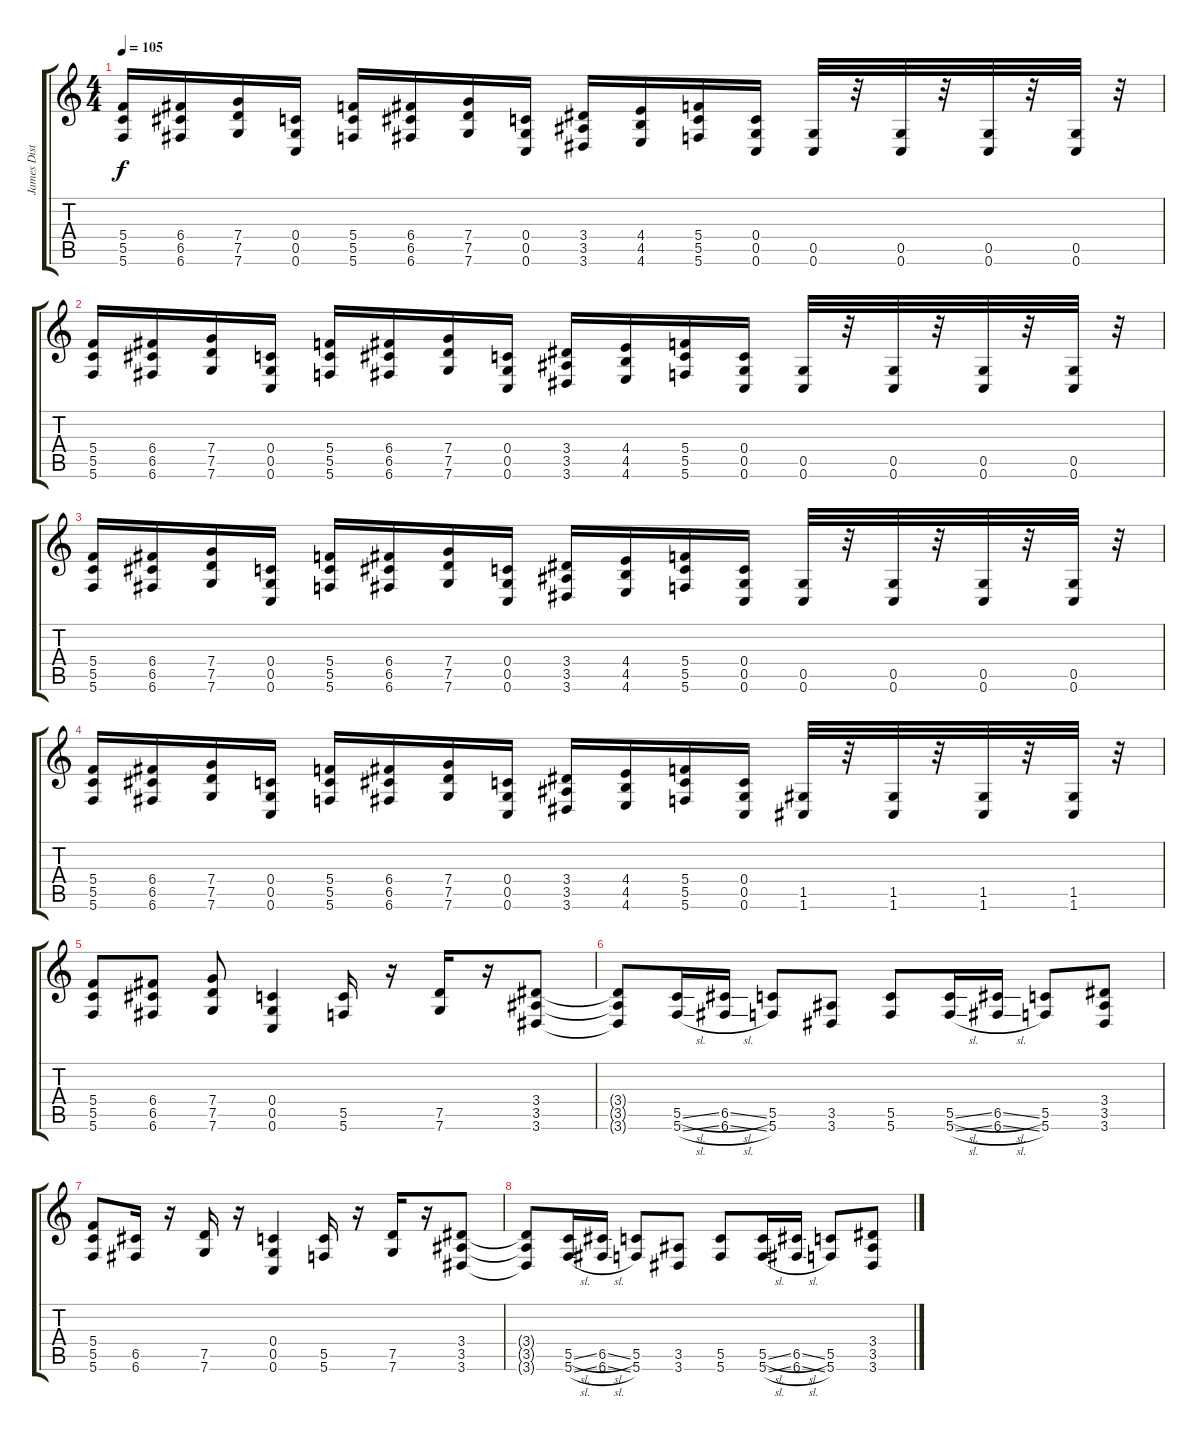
\track ("James Distortion" "James Dist") {instrument distortionguitar}
\staff {score tabs}
\tuning (D4 A3 F3 C3 G2 C2) {hide}
\ts (4 4)
\tempo 105
\clef g2
\ks c
(5.4 5.5 5.6).16{dy f} (6.4 6.5 6.6).16 (7.4 7.5 7.6).16 (0.4 0.5 0.6).16 (5.4 5.5 5.6).16 (6.4 6.5 6.6).16 (7.4 7.5 7.6).16 (0.4 0.5 0.6).16 (3.4 3.5 3.6).16 (4.4 4.5 4.6).16 (5.4 5.5 5.6).16 (0.4 0.5 0.6).16 (0.5 0.6).32 r.32 (0.5 0.6).32 r.32 (0.5 0.6).32 r.32 (0.5 0.6).32 r.32 |
(5.4 5.5 5.6).16 (6.4 6.5 6.6).16 (7.4 7.5 7.6).16 (0.4 0.5 0.6).16 (5.4 5.5 5.6).16 (6.4 6.5 6.6).16 (7.4 7.5 7.6).16 (0.4 0.5 0.6).16 (3.4 3.5 3.6).16 (4.4 4.5 4.6).16 (5.4 5.5 5.6).16 (0.4 0.5 0.6).16 (0.5 0.6).32 r.32 (0.5 0.6).32 r.32 (0.5 0.6).32 r.32 (0.5 0.6).32 r.32 |
(5.4 5.5 5.6).16 (6.4 6.5 6.6).16 (7.4 7.5 7.6).16 (0.4 0.5 0.6).16 (5.4 5.5 5.6).16 (6.4 6.5 6.6).16 (7.4 7.5 7.6).16 (0.4 0.5 0.6).16 (3.4 3.5 3.6).16 (4.4 4.5 4.6).16 (5.4 5.5 5.6).16 (0.4 0.5 0.6).16 (0.5 0.6).32 r.32 (0.5 0.6).32 r.32 (0.5 0.6).32 r.32 (0.5 0.6).32 r.32 |
(5.4 5.5 5.6).16 (6.4 6.5 6.6).16 (7.4 7.5 7.6).16 (0.4 0.5 0.6).16 (5.4 5.5 5.6).16 (6.4 6.5 6.6).16 (7.4 7.5 7.6).16 (0.4 0.5 0.6).16 (3.4 3.5 3.6).16 (4.4 4.5 4.6).16 (5.4 5.5 5.6).16 (0.4 0.5 0.6).16 (1.5 1.6).32 r.32 (1.5 1.6).32 r.32 (1.5 1.6).32 r.32 (1.5 1.6).32 r.32 |
(5.4 5.5 5.6).8 (6.4 6.5 6.6).8 (7.4 7.5 7.6).8 (0.4 0.5 0.6).4 (5.5 5.6).16 r.16 (7.5 7.6).16 r.16 (3.4 3.5 3.6).8 |
(3.4{t} 3.5{t} 3.6{t}).8 (5.5{sl} 5.6{sl}).16 (6.5{sl} 6.6{sl}).16 (5.5 5.6).8 (3.5 3.6).8 (5.5 5.6).8 (5.5{sl} 5.6{sl}).16 (6.5{sl} 6.6{sl}).16 (5.5 5.6).8 (3.4 3.5 3.6).8 |
(5.4 5.5 5.6).8 (6.5 6.6).16 r.16 (7.5 7.6).16 r.16 (0.4 0.5 0.6).4 (5.5 5.6).16 r.16 (7.5 7.6).16 r.16 (3.4 3.5 3.6).8 |
(3.4{t} 3.5{t} 3.6{t}).8 (5.5{sl} 5.6{sl}).16 (6.5{sl} 6.6{sl}).16 (5.5 5.6).8 (3.5 3.6).8 (5.5 5.6).8 (5.5{sl} 5.6{sl}).16 (6.5{sl} 6.6{sl}).16 (5.5 5.6).8 (3.4 3.5 3.6).8
